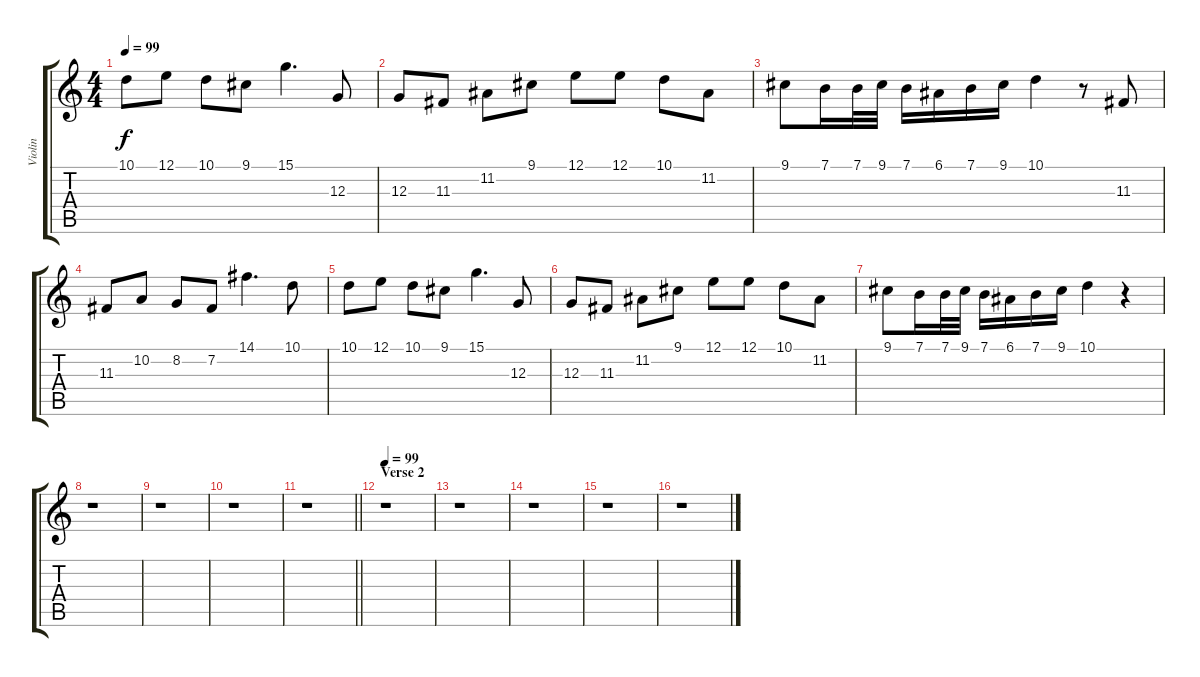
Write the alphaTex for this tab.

\track ("Violin" "Violin") {instrument violin}
\staff {score tabs}
\tuning (E4 B3 G3 D3 A2 E2) {hide}
\ts (4 4)
\tempo 99
\clef g2
\ks c
10.1.8{dy f} 12.1.8 10.1.8 9.1.8 15.1.4{d} 12.3.8 |
12.3.8 11.3.8 11.2.8 9.1.8 12.1.8 12.1.8 10.1.8 11.2.8 |
9.1.8 7.1.16 7.1.32 9.1.32 7.1.16 6.1.16 7.1.16 9.1.16 10.1.4 r.8 11.3.8 |
11.3.8 10.2.8 8.2.8 7.2.8 14.1.4{d} 10.1.8 |
10.1.8 12.1.8 10.1.8 9.1.8 15.1.4{d} 12.3.8 |
12.3.8 11.3.8 11.2.8 9.1.8 12.1.8 12.1.8 10.1.8 11.2.8 |
9.1.8 7.1.16 7.1.32 9.1.32 7.1.16 6.1.16 7.1.16 9.1.16 10.1.4 r.4 |
r.1 |
r.1 |
r.1 |
\barLineRight lightlight
r.1 |
\section ("" "Verse 2")
\tempo 99
r.1 |
r.1 |
r.1 |
r.1 |
r.1
